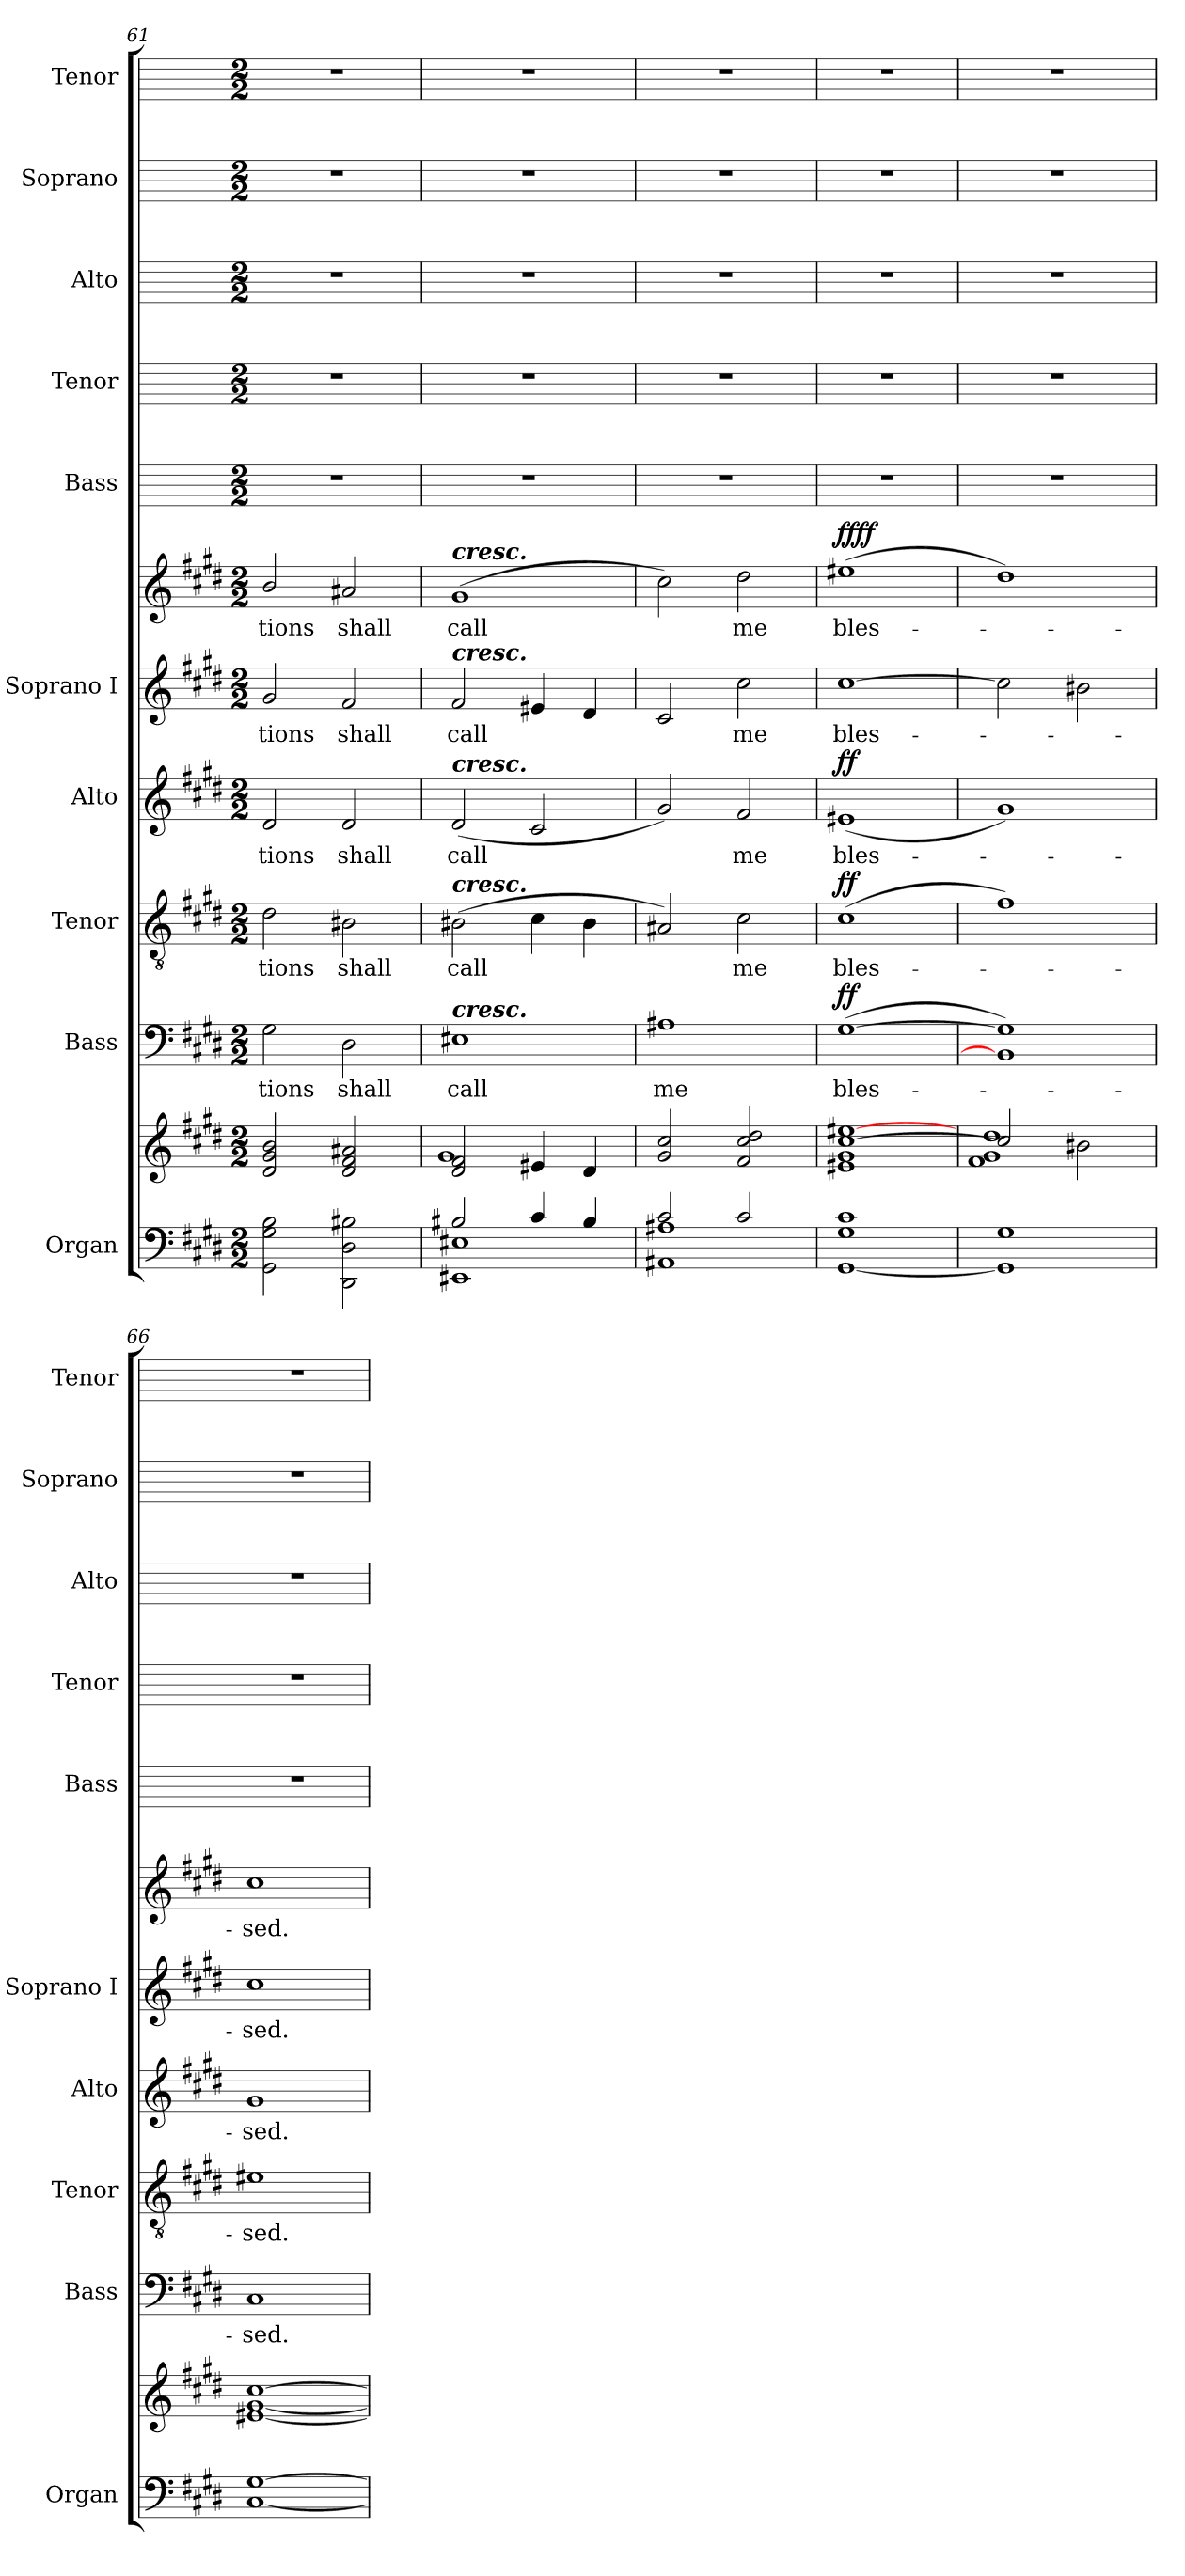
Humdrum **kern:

**kern	**kern	**kern	**text	**dynam	**kern	**text	**dynam	**kern	**text	**dynam	**kern	**text	**kern	**text	**dynam	**kern	**kern	**kern	**kern	**kern
*part10	*part10	*part9	*part9	*part9	*part8	*part8	*part8	*part7	*part7	*part7	*part6	*part6	*part6	*part6	*part6	*part5	*part4	*part3	*part2	*part1
*staff12	*staff11	*staff10	*staff10	*staff10	*staff9	*staff9	*staff9	*staff8	*staff8	*staff8	*staff7	*staff7	*staff6	*staff6	*staff6/7	*staff5	*staff4	*staff3	*staff2	*staff1
*I"Organ	*	*I"Bass	*	*	*I"Tenor	*	*	*I"Alto	*	*	*I"Soprano I	*	*	*	*	*I"Bass	*I"Tenor	*I"Alto	*I"Soprano	*I"Tenor
*I'Organ	*	*I'Bass	*	*	*I'Tenor	*	*	*I'Alto	*	*	*I'Soprano I	*	*	*	*	*I'Bass	*I'Tenor	*I'Alto	*I'Soprano	*I'Tenor
!!LO:LB:g=z
*clefF4	*clefG2	*clefF4	*	*	*clefGv2	*	*	*clefG2	*	*	*clefG2	*	*clefG2	*	*	*	*	*	*	*
*k[f#c#g#d#]	*k[f#c#g#d#]	*k[f#c#g#d#]	*	*	*k[f#c#g#d#]	*	*	*k[f#c#g#d#]	*	*	*k[f#c#g#d#]	*	*k[f#c#g#d#]	*	*	*	*	*	*	*
*E:	*E:	*E:	*	*	*E:	*	*	*E:	*	*	*E:	*	*E:	*	*	*	*	*	*	*
*M2/2	*M2/2	*M2/2	*	*	*M2/2	*	*	*M2/2	*	*	*M2/2	*	*M2/2	*	*	*M2/2	*M2/2	*M2/2	*M2/2	*M2/2
=61	=61	=61	=61	=61	=61	=61	=61	=61	=61	=61	=61	=61	=61	=61	=61	=61	=61	=61	=61	=61
*^	*^	*	*	*	*	*	*	*	*	*	*	*	*	*	*	*	*	*	*	*
!	!	!	!	!	!LO:LY:b	!	!	!LO:LY:b	!	!	!LO:LY:b	!	!	!LO:LY:b	!	!LO:LY:b	!	!	!	!	!	!
2GG#\ 2G#\ 2B\	2ryy	2d# 2g# 2b	2ryy	2G#	-tions	.	2d#	-tions	.	2d#	-tions	.	2g#	tions	2b/	-tions	.	1r	1r	1r	1r	1r
!	!	!	!	!	!LO:LY:b	!	!	!LO:LY:b	!	!	!LO:LY:b	!	!	!LO:LY:b	!	!LO:LY:b	!	!	!	!	!	!
2DD#\ 2D#\ 2B#X\	2ryy	2d# 2f# 2a#X	2ryy	2D#	shall	.	2B#X	shall	.	2d#	shall	.	2f#	shall	2a#X	shall	.	.	.	.	.	.
=62	=62	=62	=62	=62	=62	=62	=62	=62	=62	=62	=62	=62	=62	=62	=62	=62	=62	=62	=62	=62	=62	=62
!	!	!	!	!	!	!	!	!	!	!	!	!	!	!	!LO:TX:a:Bi:t=cresc.	!	!	!	!	!	!	!
!	!	!	!	!	!	!	!	!	!	!	!	!	!LO:TX:a:Bi:t=cresc.	!	!	!	!	!	!	!	!	!
!	!	!	!	!	!	!	!	!	!	!LO:TX:a:Bi:t=cresc.	!	!	!	!	!	!	!	!	!	!	!	!
!	!	!	!	!	!	!	!LO:TX:a:Bi:t=cresc.	!	!	!	!	!	!	!	!	!	!	!	!	!	!	!
!	!	!	!	!LO:TX:a:Bi:t=cresc.	!	!	!	!	!	!	!	!	!	!	!	!	!	!	!	!	!	!
!	!	!	!	!	!LO:LY:b	!	!	!LO:LY:b	!	!	!LO:LY:b	!	!	!LO:LY:b	!	!LO:LY:b	!	!	!	!	!	!
2B#X/	1EE#X\ 1E#X\	2d# 2f#	1g#\	1E#X	call	.	(>2B#X	call	.	(<2d#	call	.	2f#	call	(>1g#	call	.	1r	1r	1r	1r	1r
4c#/	.	4e#X	.	.	.	.	4c#	.	.	2c#	.	.	4e#X	.	.	.	.	.	.	.	.	.
4B#/	.	4d#	.	.	.	.	4B#	.	.	.	.	.	4d#	.	.	.	.	.	.	.	.	.
=63	=63	=63	=63	=63	=63	=63	=63	=63	=63	=63	=63	=63	=63	=63	=63	=63	=63	=63	=63	=63	=63	=63
!	!	!	!	!	!LO:LY:b	!	!	!	!	!	!	!	!	!	!	!	!	!	!	!	!	!
2c#/	1AA#X\ 1A#X\	2g# 2cc#	2ryy	1A#X	me	.	2A#X)	.	.	2g#)	.	.	2c#	.	2cc#)	.	.	1r	1r	1r	1r	1r
!	!	!	!	!	!	!	!	!LO:LY:b	!	!	!LO:LY:b	!	!	!LO:LY:b	!	!LO:LY:b	!	!	!	!	!	!
2c#/	.	2f# 2cc# 2dd#	2ryy	.	.	.	2c#	me	.	2f#	me	.	2cc#	me	2dd#	me	.	.	.	.	.	.
=64	=64	=64	=64	=64	=64	=64	=64	=64	=64	=64	=64	=64	=64	=64	=64	=64	=64	=64	=64	=64	=64	=64
!	!	!	!	!	!LO:LY:b	!LO:DY:b	!	!LO:LY:b	!LO:DY:b	!	!LO:LY:b	!LO:DY:b	!	!LO:LY:b	!	!LO:LY:b	!LO:DY:b=2	!	!	!	!	!
!	!	!	!	!	!	!	!	!	!	!	!	!	!	!	!	!	!LO:DY:n=1:b	!	!	!	!	!
1G#/ 1c#/	[1GG#\	[1cc# [1ee#X	1e#X\ 1g#\	(>[1G#	bles-	ff	(>1c#	bles-	ff	(<1e#X	bles-	ff	[1cc#	bles-	(>1ee#X	bles-	ff ff	1r	1r	1r	1r	1r
=65	=65	=65	=65	=65	=65	=65	=65	=65	=65	=65	=65	=65	=65	=65	=65	=65	=65	=65	=65	=65	=65	=65
1G#/	1GG#\]	2cc#]	1f#\ 1g#\ 1dd#\	1BB] 1G#])	.	.	1f#)	.	.	1g#)	.	.	2cc#]	.	1dd#)	.	.	1r	1r	1r	1r	1r
.	.	2b#X\	.	.	.	.	.	.	.	.	.	.	2b#X	.	.	.	.	.	.	.	.	.
=66	=66	=66	=66	=66	=66	=66	=66	=66	=66	=66	=66	=66	=66	=66	=66	=66	=66	=66	=66	=66	=66	=66
!	!	!	!	!	!LO:LY:b	!	!	!LO:LY:b	!	!	!LO:LY:b	!	!	!LO:LY:b	!	!LO:LY:b	!	!	!	!	!	!
[1G#/	[1C#\	[1cc#	[1e#X\ [1g#\	1C#	sed.	.	1e#X	sed.	.	1g#	sed.	.	1cc#	sed.	1cc#	sed.	.	1r	1r	1r	1r	1r
*v	*v	*	*	*	*	*	*	*	*	*	*	*	*	*	*	*	*	*	*	*	*	*
*	*v	*v	*	*	*	*	*	*	*	*	*	*	*	*	*	*	*	*	*	*	*
=	=	=	=	=	=	=	=	=	=	=	=	=	=	=	=	=	=	=	=	=
*-	*-	*-	*-	*-	*-	*-	*-	*-	*-	*-	*-	*-	*-	*-	*-	*-	*-	*-	*-	*-
